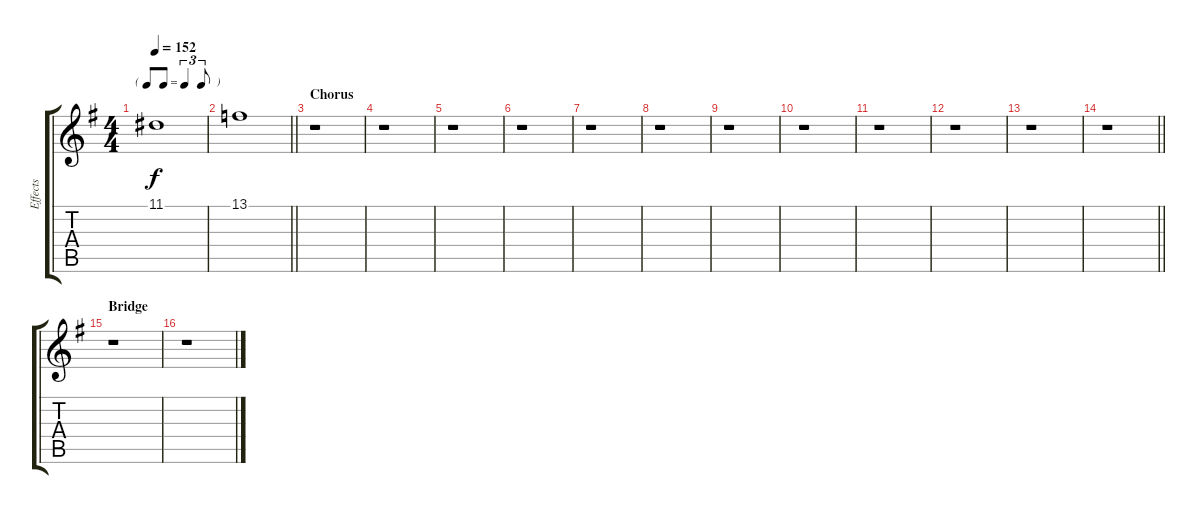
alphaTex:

\track ("Effects" "Effects") {instrument pad2warm}
\staff {score tabs}
\tuning (E4 B3 G3 D3 A2 E2) {hide}
\ts (4 4)
\tf triplet8th
\tempo 152
\clef g2
\ks g
11.1.1{dy f} |
\barLineRight lightlight
13.1.1 |
\section ("" "Chorus")
r.1 |
r.1 |
r.1 |
r.1 |
r.1 |
r.1 |
r.1 |
r.1 |
r.1 |
r.1 |
r.1 |
\barLineRight lightlight
r.1 |
\section ("" "Bridge")
r.1 |
r.1
